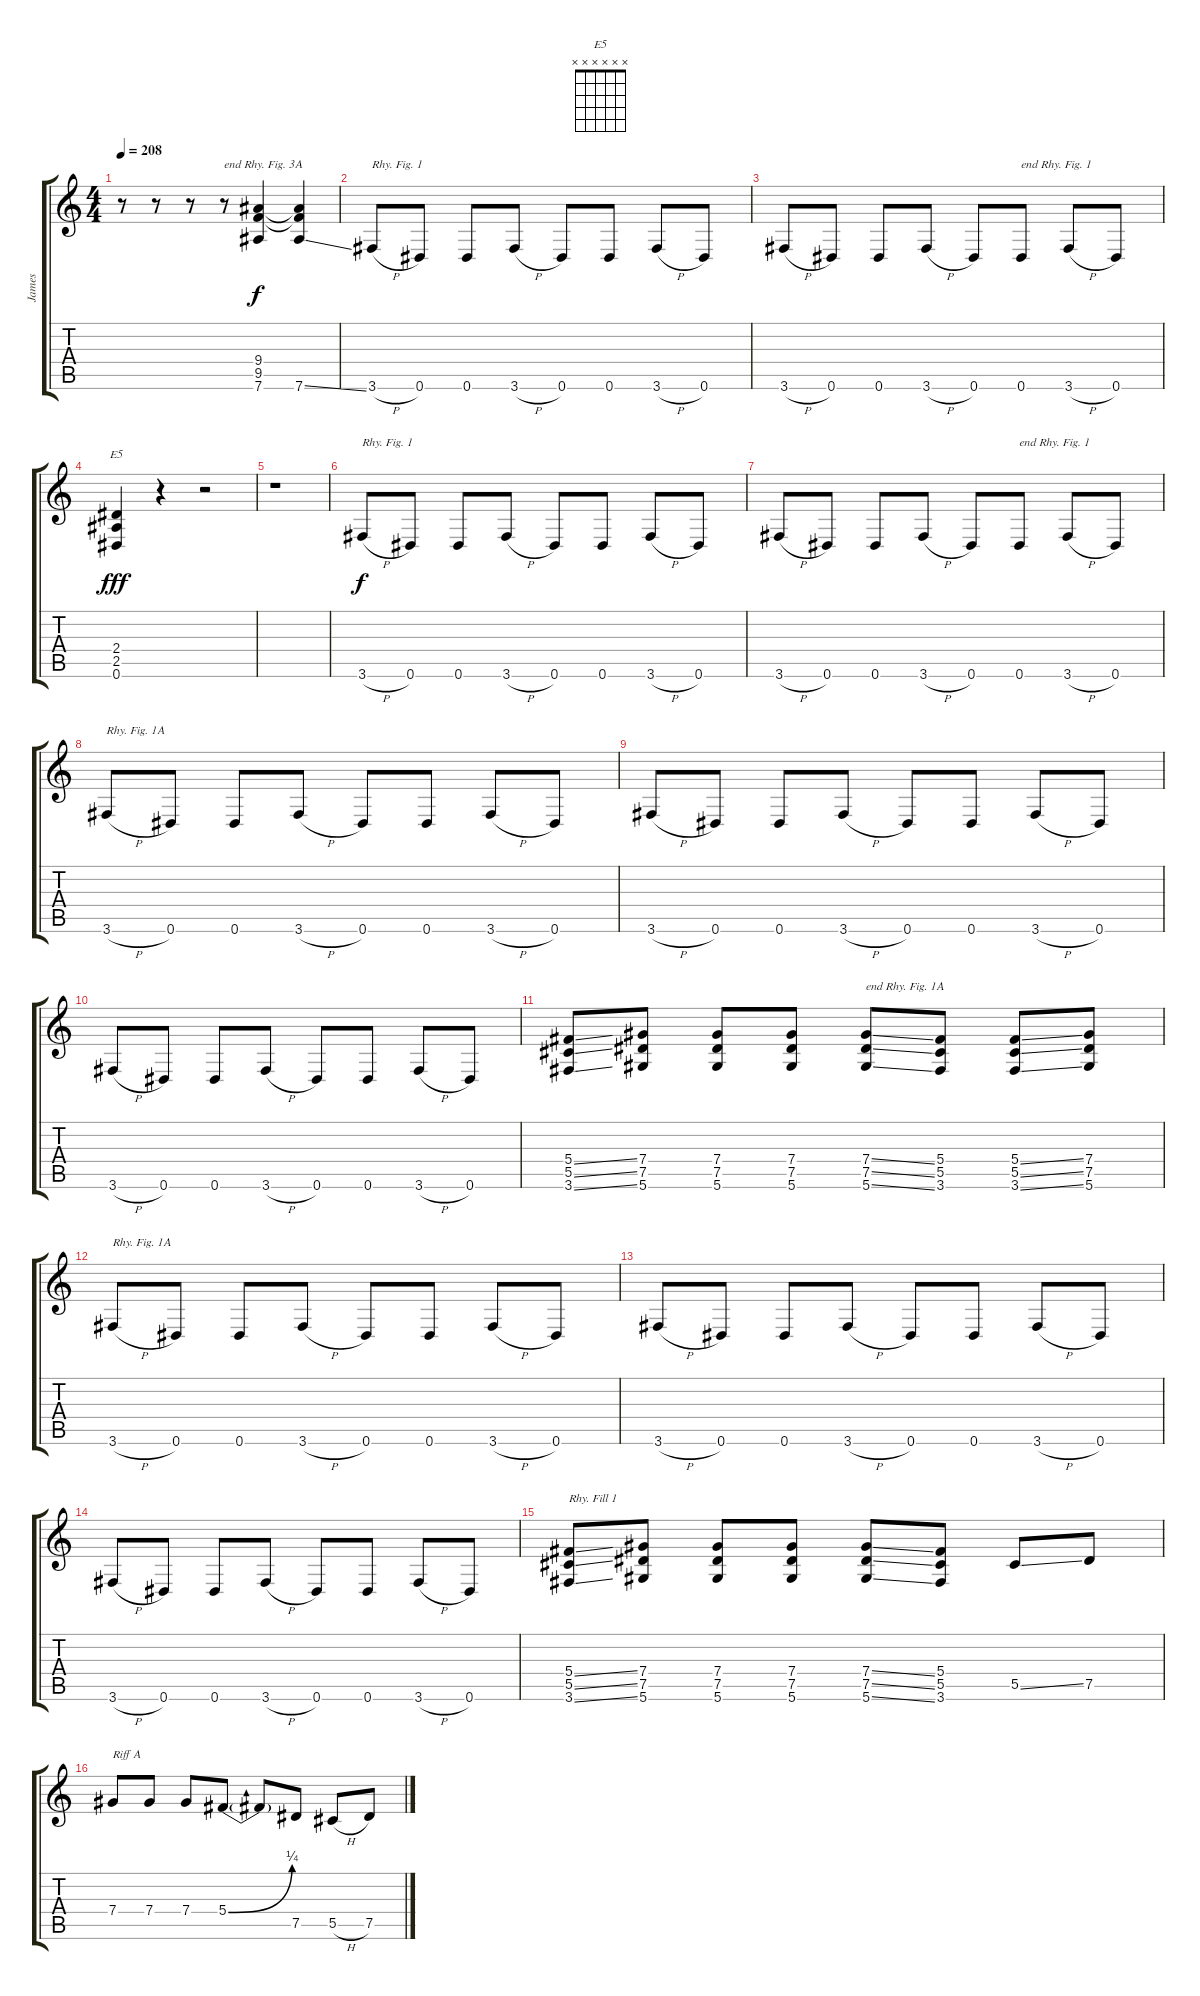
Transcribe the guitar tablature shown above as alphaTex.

\track ("James" "James") {instrument distortionguitar}
\staff {score tabs}
\tuning (Eb4 Bb3 Gb3 Db3 Ab2 Eb2) {hide}
\chord ("E5" x x x x x x)
\ts (4 4)
\tempo 208
\clef g2
\ks c
r.8{dy f} r.8 r.8 r.8{txt "end Rhy. Fig. 3A"} (9.4{t} 9.5{t} 7.6{t}).4 (9.4{t} 9.5{t} 7.6{ss}).4 |
3.6{h}.8{txt "Rhy. Fig. 1"} 0.6.8 0.6.8 3.6{h}.8 0.6.8 0.6.8 3.6{h}.8 0.6.8 |
3.6{h}.8 0.6.8 0.6.8 3.6{h}.8 0.6.8 0.6.8{txt "end Rhy. Fig. 1"} 3.6{h}.8 0.6.8 |
(2.4 2.5 0.6).4{ch "E5" dy fff} r.4 r.2 |
r.1 |
3.6{h}.8{txt "Rhy. Fig. 1" dy f} 0.6.8 0.6.8 3.6{h}.8 0.6.8 0.6.8 3.6{h}.8 0.6.8 |
3.6{h}.8 0.6.8 0.6.8 3.6{h}.8 0.6.8 0.6.8{txt "end Rhy. Fig. 1"} 3.6{h}.8 0.6.8 |
3.6{h}.8{txt "Rhy. Fig. 1A"} 0.6.8 0.6.8 3.6{h}.8 0.6.8 0.6.8 3.6{h}.8 0.6.8 |
3.6{h}.8 0.6.8 0.6.8 3.6{h}.8 0.6.8 0.6.8 3.6{h}.8 0.6.8 |
3.6{h}.8 0.6.8 0.6.8 3.6{h}.8 0.6.8 0.6.8 3.6{h}.8 0.6.8 |
(5.4{ss} 5.5{ss} 3.6{ss}).8 (7.4 7.5 5.6).8 (7.4 7.5 5.6).8 (7.4 7.5 5.6).8 (7.4{ss} 7.5{ss} 5.6{ss}).8{txt "end Rhy. Fig. 1A"} (5.4 5.5 3.6).8 (5.4{ss} 5.5{ss} 3.6{ss}).8 (7.4 7.5 5.6).8 |
3.6{h}.8{txt "Rhy. Fig. 1A"} 0.6.8 0.6.8 3.6{h}.8 0.6.8 0.6.8 3.6{h}.8 0.6.8 |
3.6{h}.8 0.6.8 0.6.8 3.6{h}.8 0.6.8 0.6.8 3.6{h}.8 0.6.8 |
3.6{h}.8 0.6.8 0.6.8 3.6{h}.8 0.6.8 0.6.8 3.6{h}.8 0.6.8 |
(5.4{ss} 5.5{ss} 3.6{ss}).8{txt "Rhy. Fill 1"} (7.4 7.5 5.6).8 (7.4 7.5 5.6).8 (7.4 7.5 5.6).8 (7.4{ss} 7.5{ss} 5.6{ss}).8 (5.4 5.5 3.6).8 5.5{ss}.8 7.5.8 |
7.4.8{txt "Riff A"} 7.4.8 7.4.8 5.4{be (bend 0 0 60 1)}.8 5.4{t}.8 7.5.8 5.5{h}.8 7.5.8
